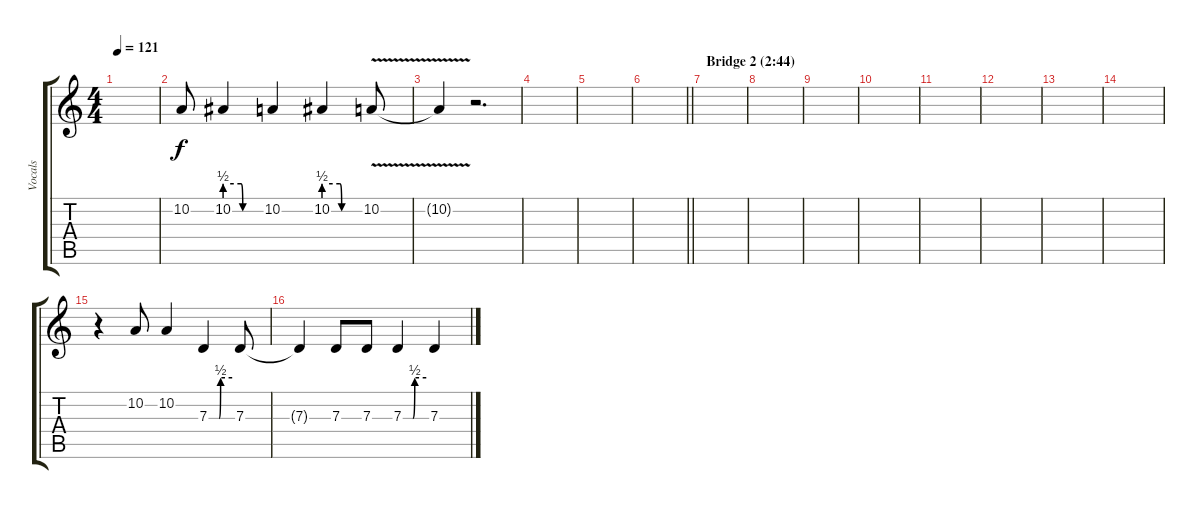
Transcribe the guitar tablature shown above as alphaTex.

\track ("Vocals" "Vocals") {instrument lead6voice}
\staff {score tabs}
\tuning (E4 B3 G3 D3 A2 E2) {hide}
\ts (4 4)
\tempo 121
\clef g2
\ks c
|
10.2.8 10.2{be (custom 0 2 27 2 30 0 60 0)}.4 10.2.4 10.2{be (custom 0 2 27 2 30 0 60 0)}.4 10.2{v}.8 |
10.2{t}.4 r.2{d} |
|
|
\barLineRight lightlight
|
\section ("" "Bridge 2 (2:44)")
|
|
|
|
|
|
|
|
r.4 10.2.8 10.2.4 7.3{be (custom 0 0 26 0 30 2 60 2)}.4 7.3.8 |
7.3{t}.4 7.3.8 7.3.8 7.3{be (custom 0 0 25 0 30 2 60 2)}.4 7.3.4
